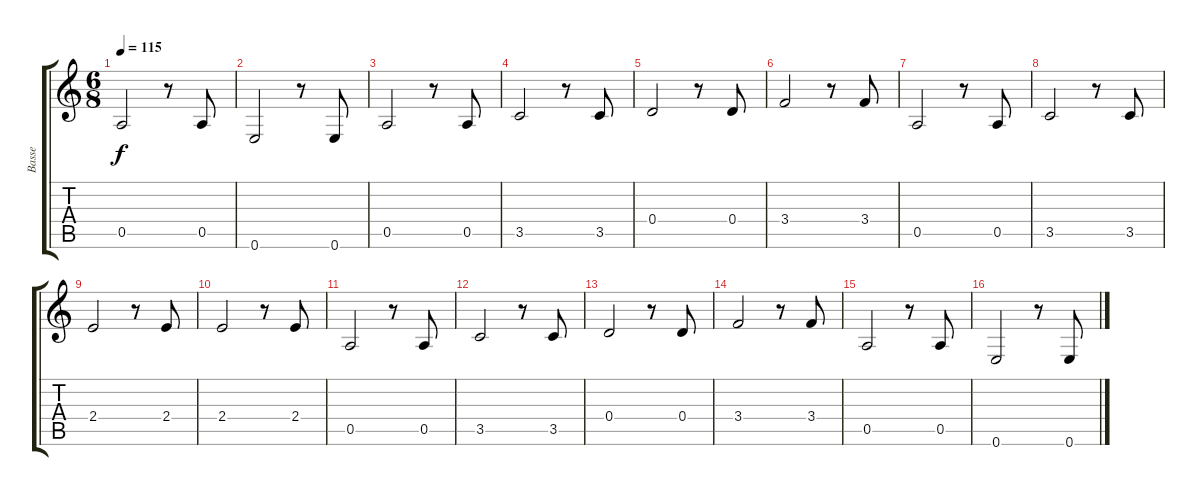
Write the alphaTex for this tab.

\track ("Basse" "Basse") {instrument acousticbass}
\staff {score tabs}
\tuning (E4 B3 G3 D3 A2 E2) {hide}
\ts (6 8)
\tempo 115
\clef g2
\ks c
0.5.2{dy f} r.8 0.5.8 |
0.6.2 r.8 0.6.8 |
0.5.2 r.8 0.5.8 |
3.5.2 r.8 3.5.8 |
0.4.2 r.8 0.4.8 |
3.4.2 r.8 3.4.8 |
0.5.2 r.8 0.5.8 |
3.5.2 r.8 3.5.8 |
2.4.2 r.8 2.4.8 |
2.4.2 r.8 2.4.8 |
0.5.2 r.8 0.5.8 |
3.5.2 r.8 3.5.8 |
0.4.2 r.8 0.4.8 |
3.4.2 r.8 3.4.8 |
0.5.2 r.8 0.5.8 |
0.6.2 r.8 0.6.8
